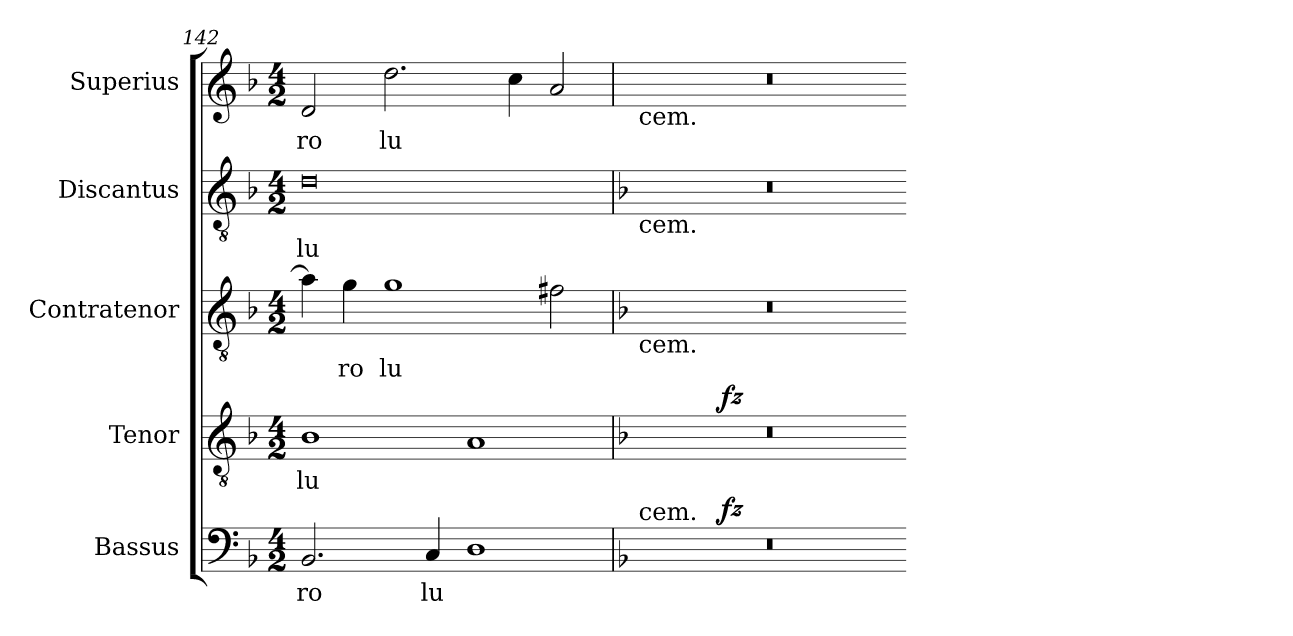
**kern	**text	**dynam	**kern	**text	**dynam	**kern	**text	**kern	**text	**kern	**text
*part5	*part5	*part5	*part4	*part4	*part4	*part3	*part3	*part2	*part2	*part1	*part1
*staff5	*staff5	*staff5	*staff4	*staff4	*staff4	*staff3	*staff3	*staff2	*staff2	*staff1	*staff1
*I"Bassus	*	*	*I"Tenor	*	*	*I"Contratenor	*	*I"Discantus	*	*I"Superius	*
*clefF4	*	*	*clefGv2	*	*	*clefGv2	*	*clefGv2	*	*clefG2	*
*ITrd-3c-5	*	*	*ITrd-3c-5	*	*	*ITrd-3c-5	*	*ITrd-3c-5	*	*	*
*k[b-e-]	*	*	*k[b-e-]	*	*	*k[b-e-]	*	*k[b-e-]	*	*k[b-]	*
*B-:	*	*	*B-:	*	*	*B-:	*	*B-:	*	*F:	*
*M4/2	*	*	*M4/2	*	*	*M4/2	*	*M4/2	*	*M4/2	*
=142	=142	=142	=142	=142	=142	=142	=142	=142	=142	=142	=142
!	!LO:LY:b:cj	!	!	!LO:LY:b:cj	!	!	!	!	!LO:LY:b:cj	!	!LO:LY:b:cj
2.E-/	ro	.	1e-	lu	.	4dd\]	.	0g	lu	2d/	ro
!	!	!	!	!	!	!	!LO:LY:b:cj	!	!	!	!
.	.	.	.	.	.	4cc\	ro	.	.	.	.
!	!	!	!	!	!	!	!LO:LY:b:cj	!	!	!	!LO:LY:b:cj
.	.	.	.	.	.	1cc	lu	.	.	2.dd\	lu
!	!LO:LY:b:cj	!	!	!	!	!	!	!	!	!	!
4F/	lu	.	.	.	.	.	.	.	.	.	.
1G	.	.	1d	.	.	.	.	.	.	.	.
.	.	.	.	.	.	.	.	.	.	4cc\	.
.	.	.	.	.	.	2bn\	.	.	.	2a/	.
=143	=143	=143	=143	=143	=143	=143	=143	=143	=143	=143	=143
*	*	*	*	*	*	*	*	*	*	*k[]	*
*	*	*	*	*	*	*	*	*	*	*C:	*
*^	*	*	*^	*	*	*	*	*	*	*	*
!	!	!	!	!	!	!	!	!	!	!	!	!LO:TX:b:t=cem.	!
!	!	!	!	!	!	!	!	!	!	!LO:TX:b:t=cem.	!	!	!
!	!	!	!	!	!	!	!	!LO:TX:b:t=cem.	!	!	!	!	!
!LO:TX:a:t=cem.	!	!	!	!	!	!	!	!	!	!	!	!	!
0r	4ryy	.	.	0r	4ryy	.	.	0r	.	0r	.	0r	.
.	8ryy	.	.	.	8ryy	.	.	.	.	.	.	.	.
.	32.ryy	.	.	.	32.ryy	.	.	.	.	.	.	.	.
!	!	!	!LO:DY:b	!	!	!	!LO:DY:b	!	!	!	!	!	!
.	1ryy	.	fz	.	1ryy	.	fz	.	.	.	.	.	.
.	2ryy	.	.	.	2ryy	.	.	.	.	.	.	.	.
.	16ryy	.	.	.	16ryy	.	.	.	.	.	.	.	.
.	64ryy	.	.	.	64ryy	.	.	.	.	.	.	.	.
*v	*v	*	*	*	*	*	*	*	*	*	*	*	*
*	*	*	*v	*v	*	*	*	*	*	*	*	*
=	==	==	=	==	==	=	==	=	==	==	==
*-	*-	*-	*-	*-	*-	*-	*-	*-	*-	*-	*-
